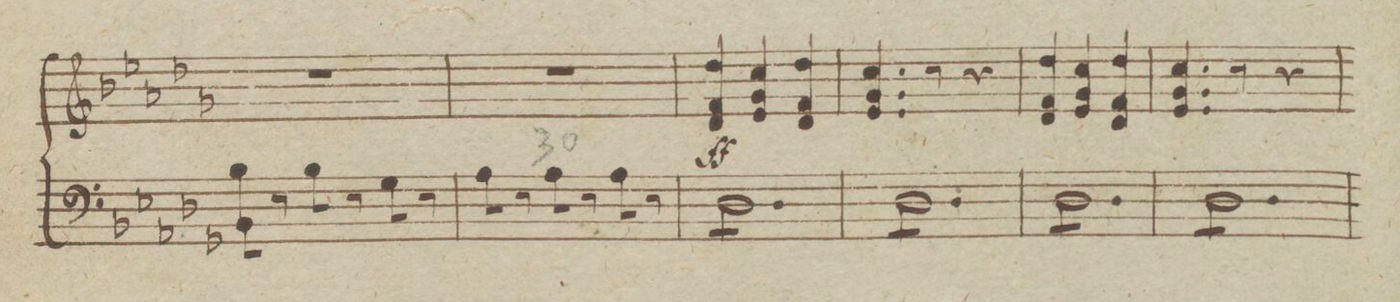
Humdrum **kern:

**kern
*I"Organo.
*clefF4
*k[b-e-a-d-g-]
*M3/4
8B- 8BB-\
8r
8B-\
8r
8G-\
8r
=30
8A-\
8r
8A-\
8r
8A-\
8r
=31
*tremolo
8D-\L
8D-\
8D-\
8D-\
8D-\
8D-\J
=32
8D-\L
8D-\
8D-\
8D-\
8D-\
8D-\J
=33
8D-\L
8D-\
8D-\
8D-\
8D-\
8D-\J
=34
8D-\L
8D-\
8D-\
8D-\
8D-\
8D-\J
*Xtremolo
=35
*-
